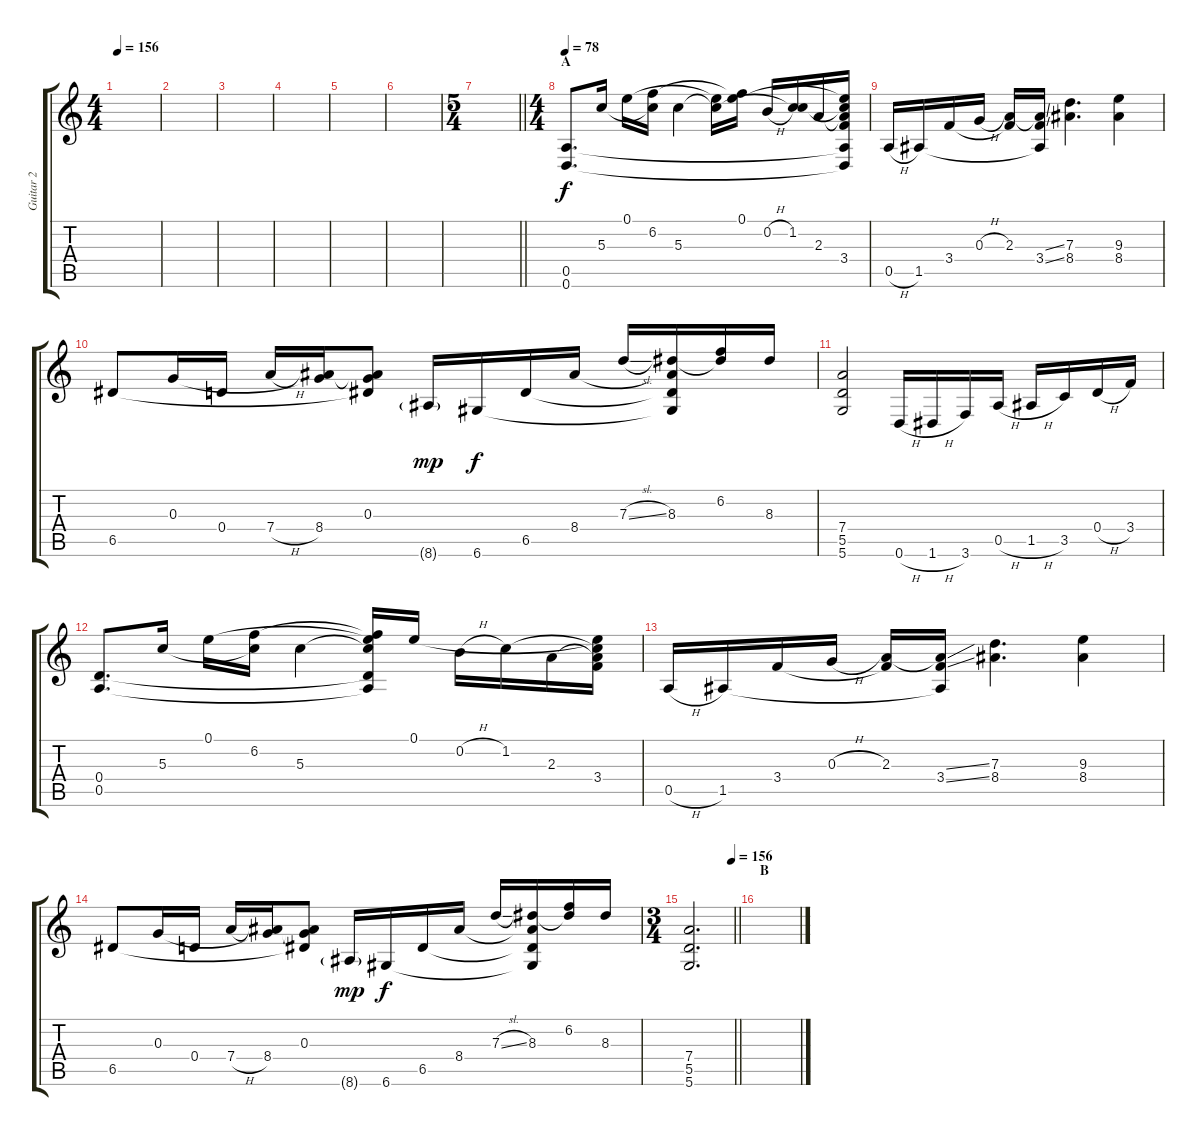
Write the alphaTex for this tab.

\track ("Guitar 2" "Guitar 2") {instrument overdrivenguitar}
\staff {score tabs}
\tuning (E4 B3 G3 D3 A2 D2) {hide}
\ts (4 4)
\tempo 156
\clef g2
\ks c
|
|
|
|
|
|
\ts (5 4)
\barLineRight lightlight
|
\ts (4 4)
\section ("" "A")
\tempo 78
(0.5 0.6).8{d volume 9 instrument overdrivenguitar} 5.3.16 0.1.16 (6.2 5.3{t}).16 5.3.4 (0.1{t} 5.3{t}).16 (0.1 6.2{t}).16 0.2{h}.16 (1.2 5.3{t}).16 2.3.16 (0.1{t} 1.2{t} 2.3{t} 3.4 0.5{t} 0.6{t}).16 |
0.5{h}.16 1.5.16 3.4.16 0.3{h}.16 (2.3 3.4{t}).16 (2.3{ss t} 3.4{ss} 1.5{t}).16 (7.3 8.4).4{d} (9.3 8.4).4 |
6.5.8 0.3.16 0.4.16 7.4{h}.16 (0.3{t} 8.4).16 (0.3 8.4{t} 6.5{t}).8 8.6{g}.16{dy mp} 6.6.16{dy f} 6.5.16 8.4.16 7.3{sl}.16 (8.3 8.4{t} 6.5{t} 6.6{t}).16 (6.2 8.3{t}).16 8.3.16 |
(7.4 5.5 5.6).2 0.6{h}.16 1.6{h}.16 3.6.16 0.5{h}.16 1.5{h}.16 3.5.16 0.4{h}.16 3.4.16 |
(0.4 0.5).8{d} 5.3.16 0.1.16 (6.2 5.3{t}).16 5.3.4 (0.1{t} 6.2{t} 5.3{t} 0.4{t} 0.5{t}).16 0.1.16 0.2{h}.16 1.2.16 2.3.16 (0.1{t} 1.2{t} 2.3{t} 3.4).16 |
0.5{h}.16 1.5.16 3.4.16 0.3{h}.16 (2.3 3.4{t}).16 (2.3{ss t} 3.4{ss} 1.5{t}).16 (7.3 8.4).4{d} (9.3 8.4).4 |
6.5.8 0.3.16 0.4.16 7.4{h}.16 (0.3{t} 8.4).16 (0.3 8.4{t} 6.5{t}).8 8.6{g}.16{dy mp} 6.6.16{dy f} 6.5.16 8.4.16 7.3{sl}.16 (8.3 8.4{t} 6.5{t} 6.6{t}).16 (6.2 8.3{t}).16 8.3.16 |
\ts (3 4)
\tempo (156 0.9583333333333334)
\barLineRight lightlight
(7.4 5.5 5.6).2{d} |
\section ("" "B")
